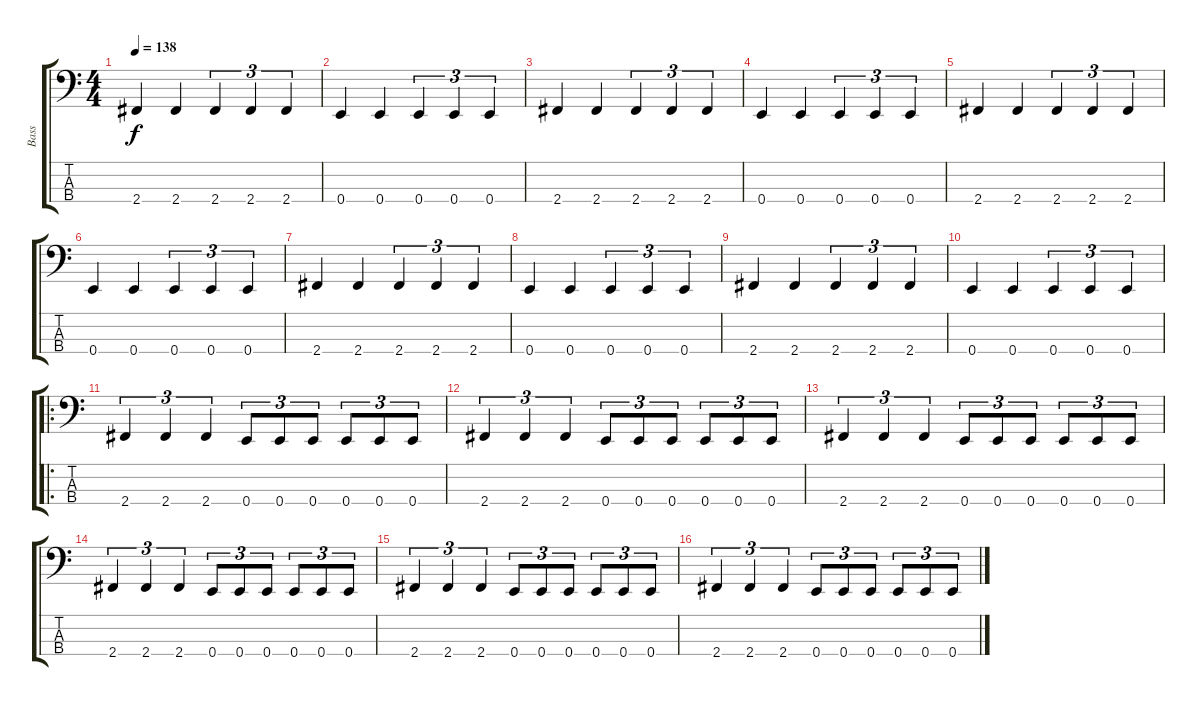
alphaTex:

\track ("Bass" "Bass") {instrument electricbassfinger}
\staff {score tabs}
\tuning (G2 D2 A1 E1) {hide}
\ts (4 4)
\tempo 138
\clef f4
\ks c
2.4.4{dy f} 2.4.4 2.4.4{tu (3 2)} 2.4.4{tu (3 2)} 2.4.4{tu (3 2)} |
0.4.4 0.4.4 0.4.4{tu (3 2)} 0.4.4{tu (3 2)} 0.4.4{tu (3 2)} |
2.4.4 2.4.4 2.4.4{tu (3 2)} 2.4.4{tu (3 2)} 2.4.4{tu (3 2)} |
0.4.4 0.4.4 0.4.4{tu (3 2)} 0.4.4{tu (3 2)} 0.4.4{tu (3 2)} |
2.4.4 2.4.4 2.4.4{tu (3 2)} 2.4.4{tu (3 2)} 2.4.4{tu (3 2)} |
0.4.4 0.4.4 0.4.4{tu (3 2)} 0.4.4{tu (3 2)} 0.4.4{tu (3 2)} |
2.4.4 2.4.4 2.4.4{tu (3 2)} 2.4.4{tu (3 2)} 2.4.4{tu (3 2)} |
0.4.4 0.4.4 0.4.4{tu (3 2)} 0.4.4{tu (3 2)} 0.4.4{tu (3 2)} |
2.4.4 2.4.4 2.4.4{tu (3 2)} 2.4.4{tu (3 2)} 2.4.4{tu (3 2)} |
0.4.4 0.4.4 0.4.4{tu (3 2)} 0.4.4{tu (3 2)} 0.4.4{tu (3 2)} |
\ro
2.4.4{tu (3 2)} 2.4.4{tu (3 2)} 2.4.4{tu (3 2)} 0.4.8{tu (3 2)} 0.4.8{tu (3 2)} 0.4.8{tu (3 2)} 0.4.8{tu (3 2)} 0.4.8{tu (3 2)} 0.4.8{tu (3 2)} |
2.4.4{tu (3 2)} 2.4.4{tu (3 2)} 2.4.4{tu (3 2)} 0.4.8{tu (3 2)} 0.4.8{tu (3 2)} 0.4.8{tu (3 2)} 0.4.8{tu (3 2)} 0.4.8{tu (3 2)} 0.4.8{tu (3 2)} |
2.4.4{tu (3 2)} 2.4.4{tu (3 2)} 2.4.4{tu (3 2)} 0.4.8{tu (3 2)} 0.4.8{tu (3 2)} 0.4.8{tu (3 2)} 0.4.8{tu (3 2)} 0.4.8{tu (3 2)} 0.4.8{tu (3 2)} |
2.4.4{tu (3 2)} 2.4.4{tu (3 2)} 2.4.4{tu (3 2)} 0.4.8{tu (3 2)} 0.4.8{tu (3 2)} 0.4.8{tu (3 2)} 0.4.8{tu (3 2)} 0.4.8{tu (3 2)} 0.4.8{tu (3 2)} |
2.4.4{tu (3 2)} 2.4.4{tu (3 2)} 2.4.4{tu (3 2)} 0.4.8{tu (3 2)} 0.4.8{tu (3 2)} 0.4.8{tu (3 2)} 0.4.8{tu (3 2)} 0.4.8{tu (3 2)} 0.4.8{tu (3 2)} |
2.4.4{tu (3 2)} 2.4.4{tu (3 2)} 2.4.4{tu (3 2)} 0.4.8{tu (3 2)} 0.4.8{tu (3 2)} 0.4.8{tu (3 2)} 0.4.8{tu (3 2)} 0.4.8{tu (3 2)} 0.4.8{tu (3 2)}
